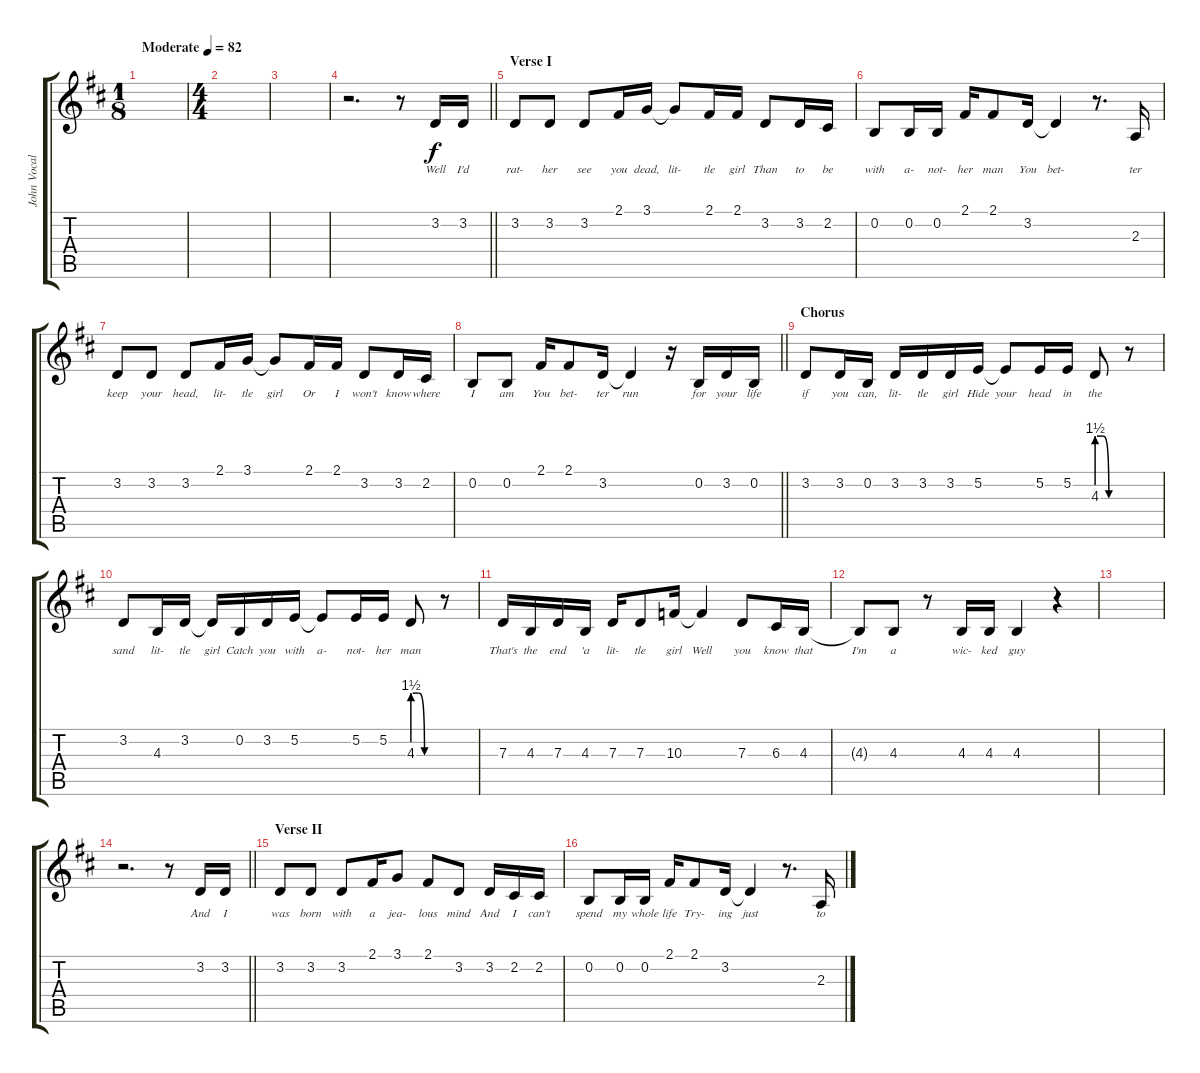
\track ("John Vocals" "John Vocal") {instrument oboe}
\staff {score tabs}
\tuning (E4 B3 G3 D3 A2 E2) {hide}
\ts (1 8)
\tempo (82 "Moderate")
\clef g2
\ks d
|
\ts (4 4)
|
|
\barLineRight lightlight
r.2{d} r.8 3.2.16{lyrics (0 "Well") lyrics (1 "") lyrics (2 "") lyrics (3 "") lyrics (4 "")} 3.2.16{lyrics (0 "I'd") lyrics (1 "") lyrics (2 "") lyrics (3 "") lyrics (4 "")} |
\section ("" "Verse I")
3.2.8{lyrics (0 "rat-") lyrics (1 "") lyrics (2 "") lyrics (3 "") lyrics (4 "")} 3.2.8{lyrics (0 "her") lyrics (1 "") lyrics (2 "") lyrics (3 "") lyrics (4 "")} 3.2.8{lyrics (0 "see") lyrics (1 "") lyrics (2 "") lyrics (3 "") lyrics (4 "")} 2.1.16{lyrics (0 "you") lyrics (1 "") lyrics (2 "") lyrics (3 "") lyrics (4 "")} 3.1.16{lyrics (0 "dead,") lyrics (1 "") lyrics (2 "") lyrics (3 "") lyrics (4 "")} 3.1{t}.8{lyrics (0 "lit-") lyrics (1 "") lyrics (2 "") lyrics (3 "") lyrics (4 "")} 2.1.16{lyrics (0 "tle") lyrics (1 "") lyrics (2 "") lyrics (3 "") lyrics (4 "")} 2.1.16{lyrics (0 "girl") lyrics (1 "") lyrics (2 "") lyrics (3 "") lyrics (4 "")} 3.2.8{lyrics (0 "Than") lyrics (1 "") lyrics (2 "") lyrics (3 "") lyrics (4 "")} 3.2.16{lyrics (0 "to") lyrics (1 "") lyrics (2 "") lyrics (3 "") lyrics (4 "")} 2.2.16{lyrics (0 "be") lyrics (1 "") lyrics (2 "") lyrics (3 "") lyrics (4 "")} |
0.2.8{lyrics (0 "with") lyrics (1 "") lyrics (2 "") lyrics (3 "") lyrics (4 "")} 0.2.16{lyrics (0 "a-") lyrics (1 "") lyrics (2 "") lyrics (3 "") lyrics (4 "")} 0.2.16{lyrics (0 "not-") lyrics (1 "") lyrics (2 "") lyrics (3 "") lyrics (4 "")} 2.1.16{lyrics (0 "her") lyrics (1 "") lyrics (2 "") lyrics (3 "") lyrics (4 "")} 2.1.8{lyrics (0 "man") lyrics (1 "") lyrics (2 "") lyrics (3 "") lyrics (4 "")} 3.2.16{lyrics (0 "You") lyrics (1 "") lyrics (2 "") lyrics (3 "") lyrics (4 "")} 3.2{t}.4{lyrics (0 "bet-") lyrics (1 "") lyrics (2 "") lyrics (3 "") lyrics (4 "")} r.8{d} 2.3.16{lyrics (0 "ter") lyrics (1 "") lyrics (2 "") lyrics (3 "") lyrics (4 "")} |
3.2.8{lyrics (0 "keep") lyrics (1 "") lyrics (2 "") lyrics (3 "") lyrics (4 "")} 3.2.8{lyrics (0 "your") lyrics (1 "") lyrics (2 "") lyrics (3 "") lyrics (4 "")} 3.2.8{lyrics (0 "head,") lyrics (1 "") lyrics (2 "") lyrics (3 "") lyrics (4 "")} 2.1.16{lyrics (0 "lit-") lyrics (1 "") lyrics (2 "") lyrics (3 "") lyrics (4 "")} 3.1.16{lyrics (0 "tle") lyrics (1 "") lyrics (2 "") lyrics (3 "") lyrics (4 "")} 3.1{t}.8{lyrics (0 "girl") lyrics (1 "") lyrics (2 "") lyrics (3 "") lyrics (4 "")} 2.1.16{lyrics (0 "Or") lyrics (1 "") lyrics (2 "") lyrics (3 "") lyrics (4 "")} 2.1.16{lyrics (0 "I") lyrics (1 "") lyrics (2 "") lyrics (3 "") lyrics (4 "")} 3.2.8{lyrics (0 "won't") lyrics (1 "") lyrics (2 "") lyrics (3 "") lyrics (4 "")} 3.2.16{lyrics (0 "know") lyrics (1 "") lyrics (2 "") lyrics (3 "") lyrics (4 "")} 2.2.16{lyrics (0 "where") lyrics (1 "") lyrics (2 "") lyrics (3 "") lyrics (4 "")} |
\barLineRight lightlight
0.2.8{lyrics (0 "I") lyrics (1 "") lyrics (2 "") lyrics (3 "") lyrics (4 "")} 0.2.8{lyrics (0 "am") lyrics (1 "") lyrics (2 "") lyrics (3 "") lyrics (4 "")} 2.1.16{lyrics (0 "You") lyrics (1 "") lyrics (2 "") lyrics (3 "") lyrics (4 "")} 2.1.8{lyrics (0 "bet-") lyrics (1 "") lyrics (2 "") lyrics (3 "") lyrics (4 "")} 3.2.16{lyrics (0 "ter") lyrics (1 "") lyrics (2 "") lyrics (3 "") lyrics (4 "")} 3.2{t}.4{lyrics (0 "run") lyrics (1 "") lyrics (2 "") lyrics (3 "") lyrics (4 "")} r.16 0.2.16{lyrics (0 "for") lyrics (1 "") lyrics (2 "") lyrics (3 "") lyrics (4 "")} 3.2.16{lyrics (0 "your") lyrics (1 "") lyrics (2 "") lyrics (3 "") lyrics (4 "")} 0.2.16{lyrics (0 "life") lyrics (1 "") lyrics (2 "") lyrics (3 "") lyrics (4 "")} |
\section ("" "Chorus")
3.2.8{lyrics (0 "if") lyrics (1 "") lyrics (2 "") lyrics (3 "") lyrics (4 "")} 3.2.16{lyrics (0 "you") lyrics (1 "") lyrics (2 "") lyrics (3 "") lyrics (4 "")} 0.2.16{lyrics (0 "can,") lyrics (1 "") lyrics (2 "") lyrics (3 "") lyrics (4 "")} 3.2.16{lyrics (0 "lit-") lyrics (1 "") lyrics (2 "") lyrics (3 "") lyrics (4 "")} 3.2.16{lyrics (0 "tle") lyrics (1 "") lyrics (2 "") lyrics (3 "") lyrics (4 "")} 3.2.16{lyrics (0 "girl") lyrics (1 "") lyrics (2 "") lyrics (3 "") lyrics (4 "")} 5.2.16{lyrics (0 "Hide") lyrics (1 "") lyrics (2 "") lyrics (3 "") lyrics (4 "")} 5.2{t}.8{lyrics (0 "your") lyrics (1 "") lyrics (2 "") lyrics (3 "") lyrics (4 "")} 5.2.16{lyrics (0 "head") lyrics (1 "") lyrics (2 "") lyrics (3 "") lyrics (4 "")} 5.2.16{lyrics (0 "in") lyrics (1 "") lyrics (2 "") lyrics (3 "") lyrics (4 "")} 4.3{be (custom 0 6 15 6 30 0 60 0)}.8{lyrics (0 "the") lyrics (1 "") lyrics (2 "") lyrics (3 "") lyrics (4 "")} r.8 |
3.2.8{lyrics (0 "sand") lyrics (1 "") lyrics (2 "") lyrics (3 "") lyrics (4 "")} 4.3.16{lyrics (0 "lit-") lyrics (1 "") lyrics (2 "") lyrics (3 "") lyrics (4 "")} 3.2.16{lyrics (0 "tle") lyrics (1 "") lyrics (2 "") lyrics (3 "") lyrics (4 "")} 3.2{t}.16{lyrics (0 "girl") lyrics (1 "") lyrics (2 "") lyrics (3 "") lyrics (4 "")} 0.2.16{lyrics (0 "Catch") lyrics (1 "") lyrics (2 "") lyrics (3 "") lyrics (4 "")} 3.2.16{lyrics (0 "you") lyrics (1 "") lyrics (2 "") lyrics (3 "") lyrics (4 "")} 5.2.16{lyrics (0 "with") lyrics (1 "") lyrics (2 "") lyrics (3 "") lyrics (4 "")} 5.2{t}.8{lyrics (0 "a-") lyrics (1 "") lyrics (2 "") lyrics (3 "") lyrics (4 "")} 5.2.16{lyrics (0 "not-") lyrics (1 "") lyrics (2 "") lyrics (3 "") lyrics (4 "")} 5.2.16{lyrics (0 "her") lyrics (1 "") lyrics (2 "") lyrics (3 "") lyrics (4 "")} 4.3{be (custom 0 6 15 6 30 0 60 0)}.8{lyrics (0 "man") lyrics (1 "") lyrics (2 "") lyrics (3 "") lyrics (4 "")} r.8 |
7.3.16{lyrics (0 "That's") lyrics (1 "") lyrics (2 "") lyrics (3 "") lyrics (4 "")} 4.3.16{lyrics (0 "the") lyrics (1 "") lyrics (2 "") lyrics (3 "") lyrics (4 "")} 7.3.16{lyrics (0 "end") lyrics (1 "") lyrics (2 "") lyrics (3 "") lyrics (4 "")} 4.3.16{lyrics (0 "'a") lyrics (1 "") lyrics (2 "") lyrics (3 "") lyrics (4 "")} 7.3.16{lyrics (0 "lit-") lyrics (1 "") lyrics (2 "") lyrics (3 "") lyrics (4 "")} 7.3.8{lyrics (0 "tle") lyrics (1 "") lyrics (2 "") lyrics (3 "") lyrics (4 "")} 10.3.16{lyrics (0 "girl") lyrics (1 "") lyrics (2 "") lyrics (3 "") lyrics (4 "")} 10.3{t}.4{lyrics (0 "Well") lyrics (1 "") lyrics (2 "") lyrics (3 "") lyrics (4 "")} 7.3.8{lyrics (0 "you") lyrics (1 "") lyrics (2 "") lyrics (3 "") lyrics (4 "")} 6.3.16{lyrics (0 "know") lyrics (1 "") lyrics (2 "") lyrics (3 "") lyrics (4 "")} 4.3.16{lyrics (0 "that") lyrics (1 "") lyrics (2 "") lyrics (3 "") lyrics (4 "")} |
4.3{t}.8{lyrics (0 "I'm") lyrics (1 "") lyrics (2 "") lyrics (3 "") lyrics (4 "")} 4.3.8{lyrics (0 "a") lyrics (1 "") lyrics (2 "") lyrics (3 "") lyrics (4 "")} r.8 4.3.16{lyrics (0 "wic-") lyrics (1 "") lyrics (2 "") lyrics (3 "") lyrics (4 "")} 4.3.16{lyrics (0 "ked") lyrics (1 "") lyrics (2 "") lyrics (3 "") lyrics (4 "")} 4.3.4{lyrics (0 "guy") lyrics (1 "") lyrics (2 "") lyrics (3 "") lyrics (4 "")} r.4 |
|
\barLineRight lightlight
r.2{d} r.8 3.2.16{lyrics (0 "And") lyrics (1 "") lyrics (2 "") lyrics (3 "") lyrics (4 "")} 3.2.16{lyrics (0 "I") lyrics (1 "") lyrics (2 "") lyrics (3 "") lyrics (4 "")} |
\section ("" "Verse II")
3.2.8{lyrics (0 "was") lyrics (1 "") lyrics (2 "") lyrics (3 "") lyrics (4 "")} 3.2.8{lyrics (0 "born") lyrics (1 "") lyrics (2 "") lyrics (3 "") lyrics (4 "")} 3.2.8{lyrics (0 "with") lyrics (1 "") lyrics (2 "") lyrics (3 "") lyrics (4 "")} 2.1.16{lyrics (0 "a") lyrics (1 "") lyrics (2 "") lyrics (3 "") lyrics (4 "")} 3.1.8{lyrics (0 "jea-") lyrics (1 "") lyrics (2 "") lyrics (3 "") lyrics (4 "")} 2.1.8{lyrics (0 "lous") lyrics (1 "") lyrics (2 "") lyrics (3 "") lyrics (4 "")} 3.2.8{lyrics (0 "mind") lyrics (1 "") lyrics (2 "") lyrics (3 "") lyrics (4 "")} 3.2.16{lyrics (0 "And") lyrics (1 "") lyrics (2 "") lyrics (3 "") lyrics (4 "")} 2.2.16{lyrics (0 "I") lyrics (1 "") lyrics (2 "") lyrics (3 "") lyrics (4 "")} 2.2.16{lyrics (0 "can't") lyrics (1 "") lyrics (2 "") lyrics (3 "") lyrics (4 "")} |
0.2.8{lyrics (0 "spend") lyrics (1 "") lyrics (2 "") lyrics (3 "") lyrics (4 "")} 0.2.16{lyrics (0 "my") lyrics (1 "") lyrics (2 "") lyrics (3 "") lyrics (4 "")} 0.2.16{lyrics (0 "whole") lyrics (1 "") lyrics (2 "") lyrics (3 "") lyrics (4 "")} 2.1.16{lyrics (0 "life") lyrics (1 "") lyrics (2 "") lyrics (3 "") lyrics (4 "")} 2.1.8{lyrics (0 "Try-") lyrics (1 "") lyrics (2 "") lyrics (3 "") lyrics (4 "")} 3.2.16{lyrics (0 "ing") lyrics (1 "") lyrics (2 "") lyrics (3 "") lyrics (4 "")} 3.2{t}.4{lyrics (0 "just") lyrics (1 "") lyrics (2 "") lyrics (3 "") lyrics (4 "")} r.8{d} 2.3.16{lyrics (0 "to") lyrics (1 "") lyrics (2 "") lyrics (3 "") lyrics (4 "")}
